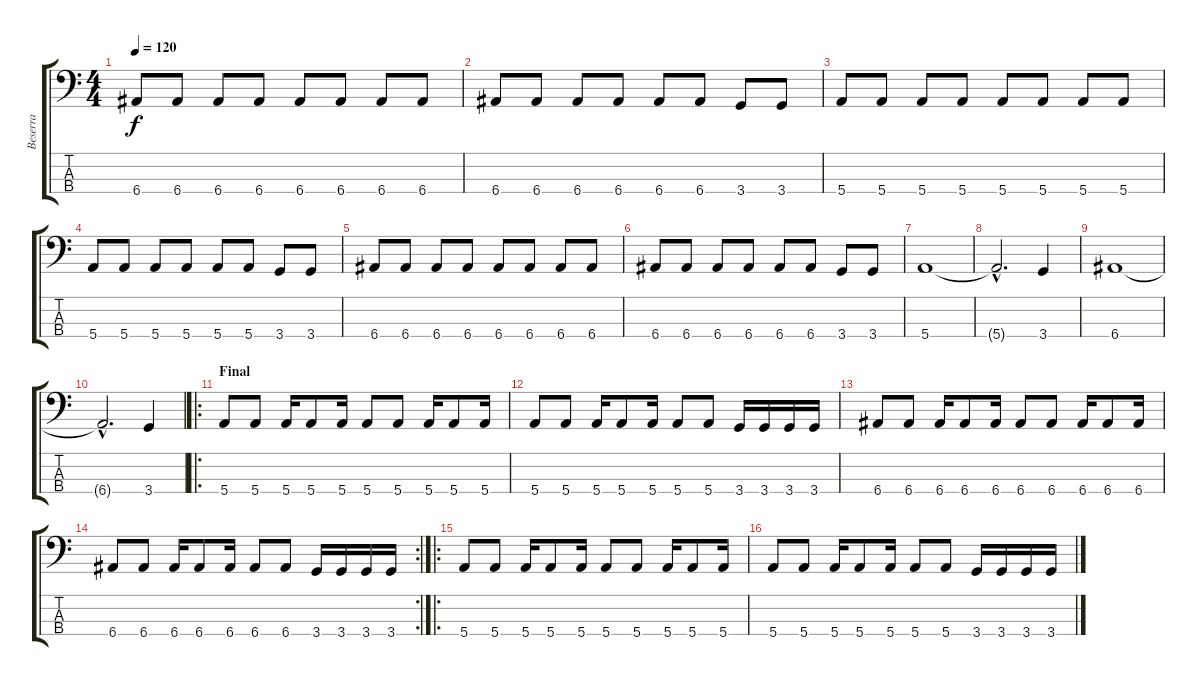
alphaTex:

\track ("Beserra" "Beserra") {instrument electricbassfinger}
\staff {score tabs}
\tuning (G2 D2 A1 E1) {hide}
\ts (4 4)
\tempo 120
\clef f4
\ks c
6.4.8{dy f} 6.4.8 6.4.8 6.4.8 6.4.8 6.4.8 6.4.8 6.4.8 |
6.4.8 6.4.8 6.4.8 6.4.8 6.4.8 6.4.8 3.4.8 3.4.8 |
5.4.8 5.4.8 5.4.8 5.4.8 5.4.8 5.4.8 5.4.8 5.4.8 |
5.4.8 5.4.8 5.4.8 5.4.8 5.4.8 5.4.8 3.4.8 3.4.8 |
6.4.8 6.4.8 6.4.8 6.4.8 6.4.8 6.4.8 6.4.8 6.4.8 |
6.4.8 6.4.8 6.4.8 6.4.8 6.4.8 6.4.8 3.4.8 3.4.8 |
5.4.1 |
5.4{hac t}.2{d} 3.4.4 |
6.4.1 |
6.4{hac t}.2{d} 3.4.4 |
\ro
\section ("" "Final")
5.4.8 5.4.8 5.4.16 5.4.8 5.4.16 5.4.8 5.4.8 5.4.16 5.4.8 5.4.16 |
5.4.8 5.4.8 5.4.16 5.4.8 5.4.16 5.4.8 5.4.8 3.4.16 3.4.16 3.4.16 3.4.16 |
6.4.8 6.4.8 6.4.16 6.4.8 6.4.16 6.4.8 6.4.8 6.4.16 6.4.8 6.4.16 |
\rc 2
6.4.8 6.4.8 6.4.16 6.4.8 6.4.16 6.4.8 6.4.8 3.4.16 3.4.16 3.4.16 3.4.16 |
\ro
5.4.8 5.4.8 5.4.16 5.4.8 5.4.16 5.4.8 5.4.8 5.4.16 5.4.8 5.4.16 |
5.4.8 5.4.8 5.4.16 5.4.8 5.4.16 5.4.8 5.4.8 3.4.16 3.4.16 3.4.16 3.4.16
